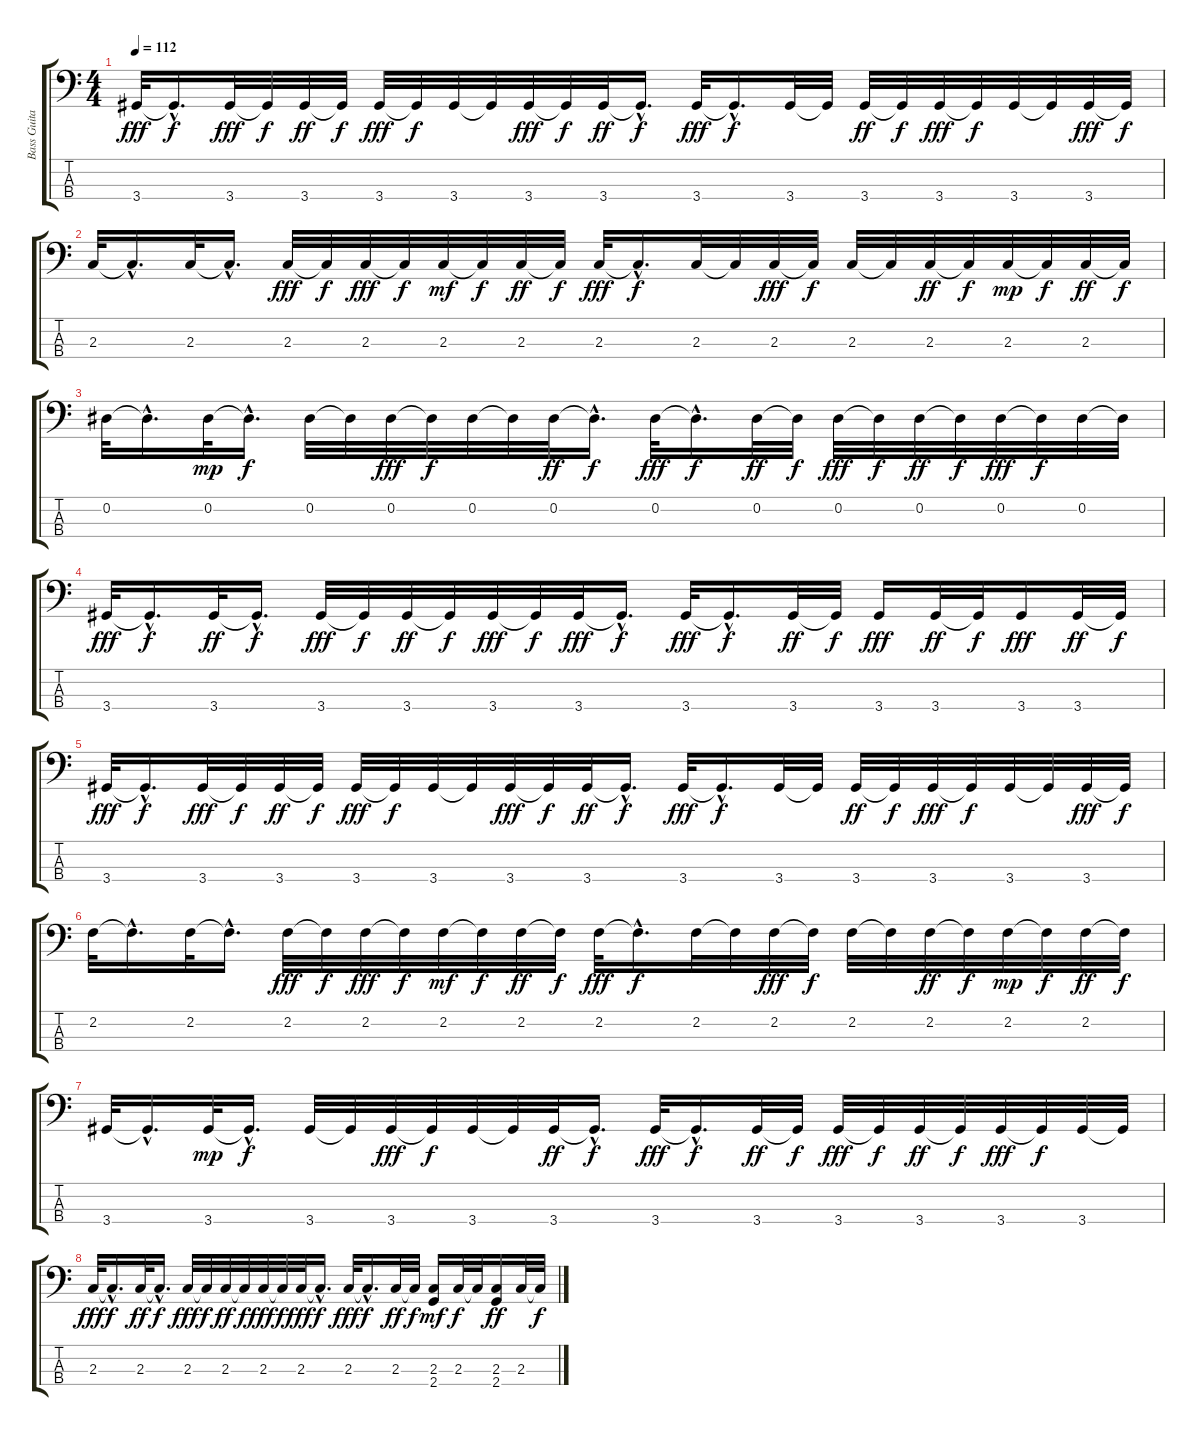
\track ("Bass Guitar" "Bass Guita") {instrument electricbassfinger}
\staff {score tabs}
\tuning (Ab2 Eb2 Bb1 F1) {hide}
\ts (4 4)
\tempo 112
\clef f4
\ks c
3.4.32{dy fff} 3.4{hac t}.16{d dy f} 3.4.32{dy fff} 3.4{t}.32{dy f} 3.4.32{dy ff} 3.4{t}.32{dy f} 3.4.32{dy fff} 3.4{t}.32{dy f} 3.4.32 3.4{t}.32 3.4.32{dy fff} 3.4{t}.32{dy f} 3.4.32{dy ff} 3.4{hac t}.16{d dy f} 3.4.32{dy fff} 3.4{hac t}.16{d dy f} 3.4.32 3.4{t}.32 3.4.32{dy ff} 3.4{t}.32{dy f} 3.4.32{dy fff} 3.4{t}.32{dy f} 3.4.32 3.4{t}.32 3.4.32{dy fff} 3.4{t}.32{dy f} |
2.3.32 2.3{hac t}.16{d} 2.3.32 2.3{hac t}.16{d} 2.3.32{dy fff} 2.3{t}.32{dy f} 2.3.32{dy fff} 2.3{t}.32{dy f} 2.3.32{dy mf} 2.3{t}.32{dy f} 2.3.32{dy ff} 2.3{t}.32{dy f} 2.3.32{dy fff} 2.3{hac t}.16{d dy f} 2.3.32 2.3{t}.32 2.3.32{dy fff} 2.3{t}.32{dy f} 2.3.32 2.3{t}.32 2.3.32{dy ff} 2.3{t}.32{dy f} 2.3.32{dy mp} 2.3{t}.32{dy f} 2.3.32{dy ff} 2.3{t}.32{dy f} |
0.2.32 0.2{hac t}.16{d} 0.2.32{dy mp} 0.2{hac t}.16{d dy f} 0.2.32 0.2{t}.32 0.2.32{dy fff} 0.2{t}.32{dy f} 0.2.32 0.2{t}.32 0.2.32{dy ff} 0.2{hac t}.16{d dy f} 0.2.32{dy fff} 0.2{hac t}.16{d dy f} 0.2.32{dy ff} 0.2{t}.32{dy f} 0.2.32{dy fff} 0.2{t}.32{dy f} 0.2.32{dy ff} 0.2{t}.32{dy f} 0.2.32{dy fff} 0.2{t}.32{dy f} 0.2.32 0.2{t}.32 |
3.4.32{dy fff} 3.4{hac t}.16{d dy f} 3.4.32{dy ff} 3.4{hac t}.16{d dy f} 3.4.32{dy fff} 3.4{t}.32{dy f} 3.4.32{dy ff} 3.4{t}.32{dy f} 3.4.32{dy fff} 3.4{t}.32{dy f} 3.4.32{dy fff} 3.4{hac t}.16{d dy f} 3.4.32{dy fff} 3.4{hac t}.16{d dy f} 3.4.32{dy ff} 3.4{t}.32{dy f} 3.4.16{dy fff} 3.4.32{dy ff} 3.4{t}.32{dy f} 3.4.16{dy fff} 3.4.32{dy ff} 3.4{t}.32{dy f} |
3.4.32{dy fff} 3.4{hac t}.16{d dy f} 3.4.32{dy fff} 3.4{t}.32{dy f} 3.4.32{dy ff} 3.4{t}.32{dy f} 3.4.32{dy fff} 3.4{t}.32{dy f} 3.4.32 3.4{t}.32 3.4.32{dy fff} 3.4{t}.32{dy f} 3.4.32{dy ff} 3.4{hac t}.16{d dy f} 3.4.32{dy fff} 3.4{hac t}.16{d dy f} 3.4.32 3.4{t}.32 3.4.32{dy ff} 3.4{t}.32{dy f} 3.4.32{dy fff} 3.4{t}.32{dy f} 3.4.32 3.4{t}.32 3.4.32{dy fff} 3.4{t}.32{dy f} |
2.2.32 2.2{hac t}.16{d} 2.2.32 2.2{hac t}.16{d} 2.2.32{dy fff} 2.2{t}.32{dy f} 2.2.32{dy fff} 2.2{t}.32{dy f} 2.2.32{dy mf} 2.2{t}.32{dy f} 2.2.32{dy ff} 2.2{t}.32{dy f} 2.2.32{dy fff} 2.2{hac t}.16{d dy f} 2.2.32 2.2{t}.32 2.2.32{dy fff} 2.2{t}.32{dy f} 2.2.32 2.2{t}.32 2.2.32{dy ff} 2.2{t}.32{dy f} 2.2.32{dy mp} 2.2{t}.32{dy f} 2.2.32{dy ff} 2.2{t}.32{dy f} |
3.4.32 3.4{hac t}.16{d} 3.4.32{dy mp} 3.4{hac t}.16{d dy f} 3.4.32 3.4{t}.32 3.4.32{dy fff} 3.4{t}.32{dy f} 3.4.32 3.4{t}.32 3.4.32{dy ff} 3.4{hac t}.16{d dy f} 3.4.32{dy fff} 3.4{hac t}.16{d dy f} 3.4.32{dy ff} 3.4{t}.32{dy f} 3.4.32{dy fff} 3.4{t}.32{dy f} 3.4.32{dy ff} 3.4{t}.32{dy f} 3.4.32{dy fff} 3.4{t}.32{dy f} 3.4.32 3.4{t}.32 |
2.3.32{dy fff} 2.3{hac t}.16{d dy f} 2.3.32{dy ff} 2.3{hac t}.16{d dy f} 2.3.32{dy fff} 2.3{t}.32{dy f} 2.3.32{dy ff} 2.3{t}.32{dy f} 2.3.32{dy fff} 2.3{t}.32{dy f} 2.3.32{dy fff} 2.3{hac t}.16{d dy f} 2.3.32{dy fff} 2.3{hac t}.16{d dy f} 2.3.32{dy ff} 2.3{t}.32{dy f} (2.3 2.4).16{dy mf} 2.3.32{dy f} 2.3{t}.32 (2.3 2.4).16{dy ff} 2.3.32 2.3{t}.32{dy f}
